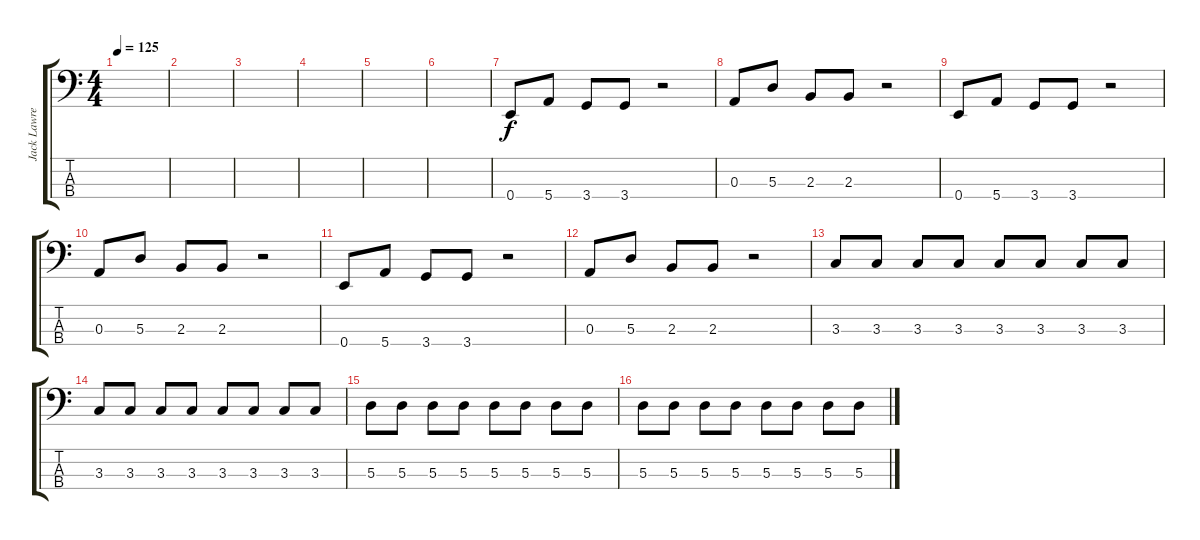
\track ("Jack Lawrence" "Jack Lawre") {instrument electricbassfinger}
\staff {score tabs}
\tuning (G2 D2 A1 E1) {hide}
\ts (4 4)
\tempo 125
\clef f4
\ks c
|
|
|
|
|
|
0.4.8 5.4.8 3.4.8 3.4.8 r.2 |
0.3.8 5.3.8 2.3.8 2.3.8 r.2 |
0.4.8 5.4.8 3.4.8 3.4.8 r.2 |
0.3.8 5.3.8 2.3.8 2.3.8 r.2 |
0.4.8 5.4.8 3.4.8 3.4.8 r.2 |
0.3.8 5.3.8 2.3.8 2.3.8 r.2 |
3.3.8 3.3.8 3.3.8 3.3.8 3.3.8 3.3.8 3.3.8 3.3.8 |
3.3.8 3.3.8 3.3.8 3.3.8 3.3.8 3.3.8 3.3.8 3.3.8 |
5.3.8 5.3.8 5.3.8 5.3.8 5.3.8 5.3.8 5.3.8 5.3.8 |
5.3.8 5.3.8 5.3.8 5.3.8 5.3.8 5.3.8 5.3.8 5.3.8
